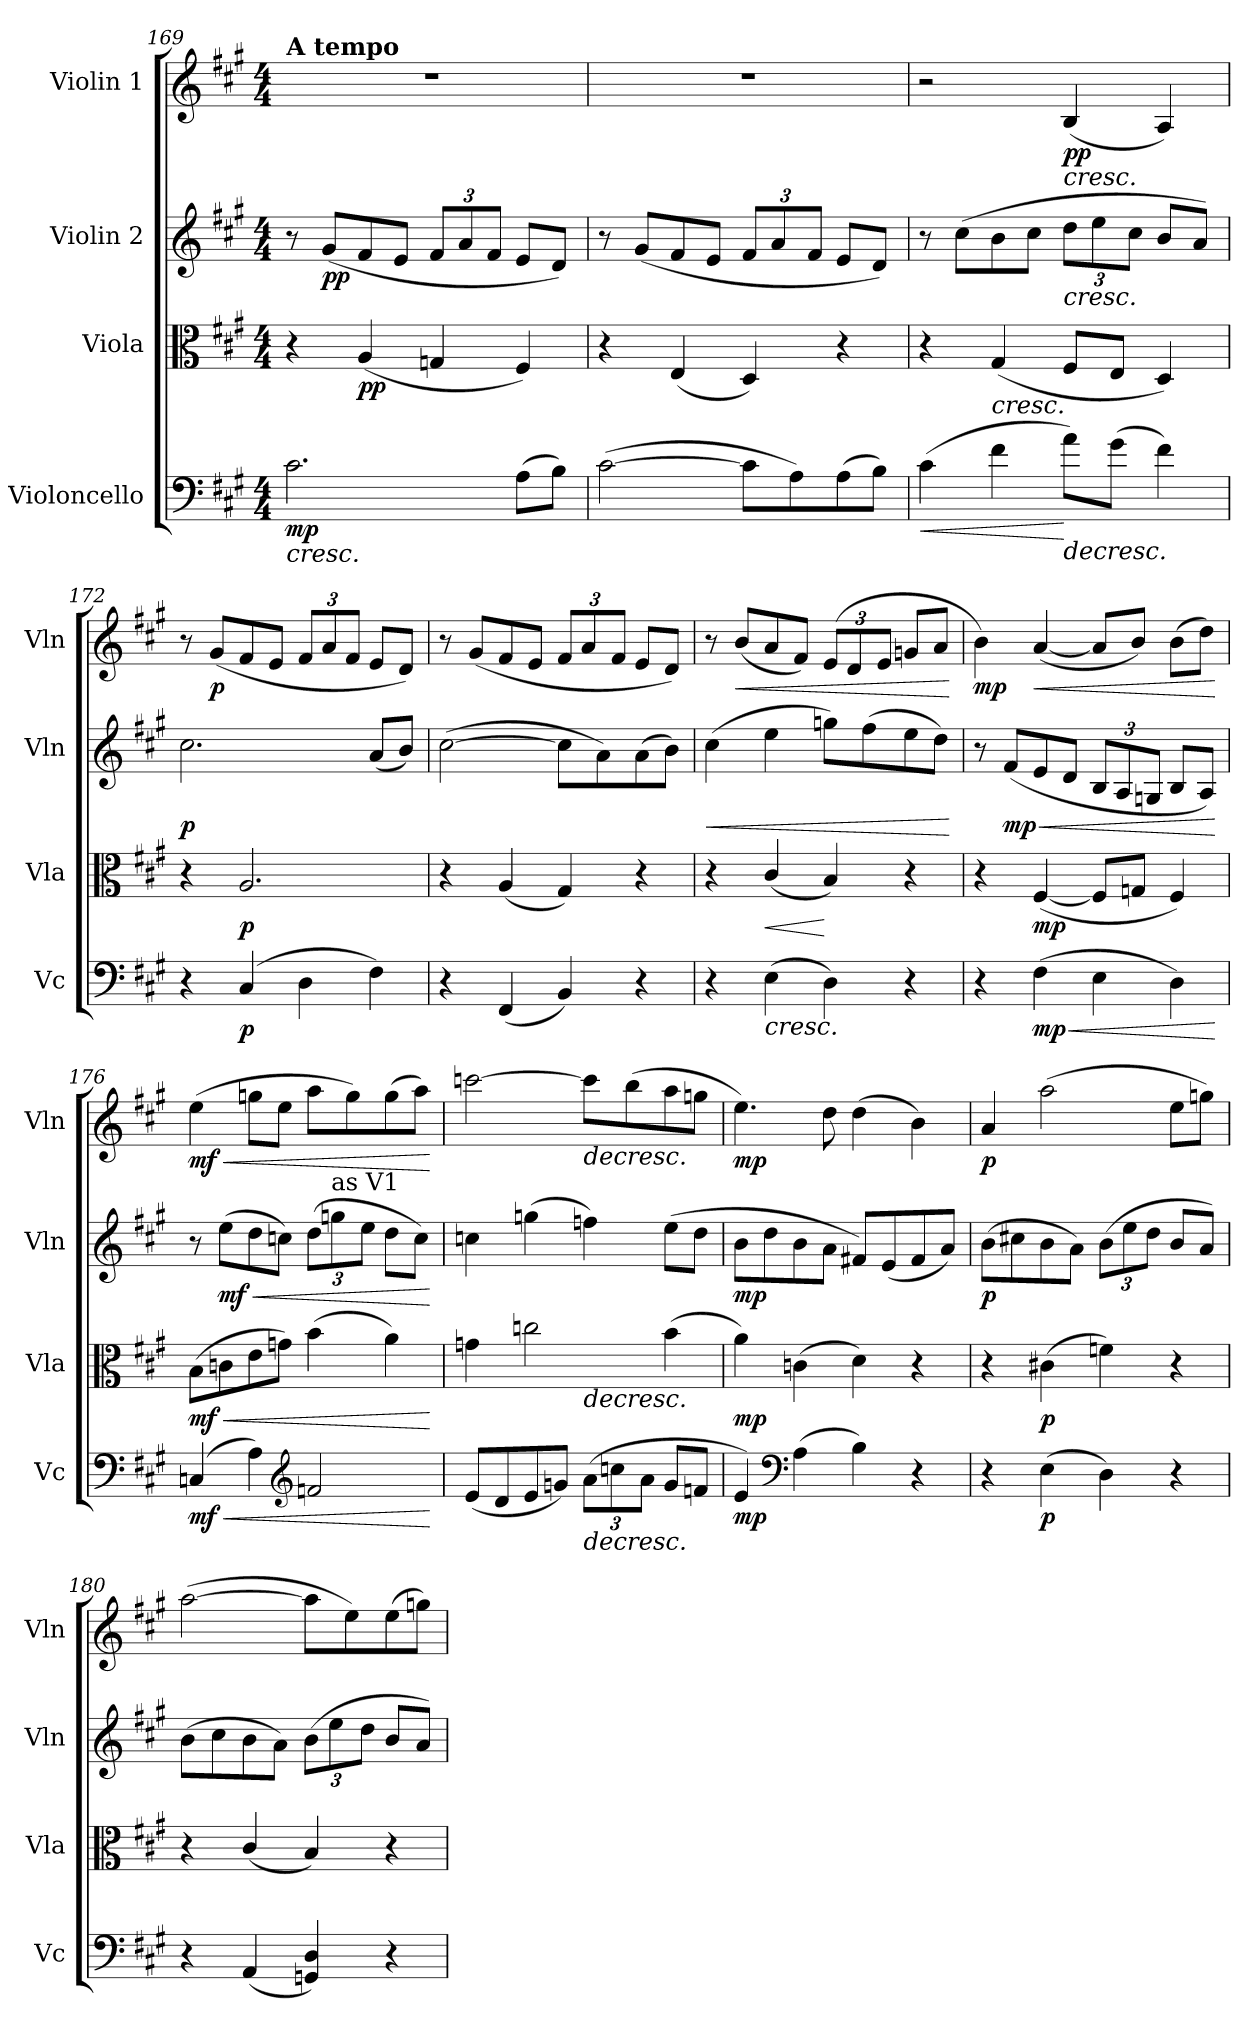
**kern	**dynam	**kern	**dynam	**kern	**dynam	**kern	**dynam
*part4	*part4	*part3	*part3	*part2	*part2	*part1	*part1
*staff4	*staff4	*staff3	*staff3	*staff2	*staff2	*staff1	*staff1
*I"Violoncello	*	*I"Viola	*	*I"Violin 2	*	*I"Violin 1	*
*I'Vc	*	*I'Vla	*	*I'Vln	*	*I'Vln	*
*clefF4	*	*clefC3	*	*clefG2	*	*clefG2	*
*k[f#c#g#]	*	*k[f#c#g#]	*	*k[f#c#g#]	*	*k[f#c#g#]	*
*M4/4	*	*M4/4	*	*M4/4	*	*M4/4	*
=169	=169	=169	=169	=169	=169	=169	=169
!	!	!	!	!	!	!LO:TX:a:B:t=A tempo	!
!	!LO:HP:b	!	!	!	!	!	!
!	!LO:DY:n=1:b	!	!	!	!	!	!
2.c#\	< mp	4r	.	8r	.	1r	.
!	!	!	!	!	!LO:DY:b	!	!
.	.	.	.	(<8g#/L	pp	.	.
!	!	!	!LO:DY:b	!	!	!	!
.	.	(<4A/	pp	8f#/	.	.	.
.	.	.	.	8e/J	.	.	.
*	*	*	*	*Xbrackettup	*	*	*
.	.	4Gn/	.	12f#/L	.	.	.
.	.	.	.	12a/	.	.	.
.	.	.	.	12f#/J	.	.	.
(>8A\L	.	4F#/)	.	8e/L	.	.	.
8B\J)	.	.	.	8d/J)	.	.	.
=170	=170	=170	=170	=170	=170	=170	=170
(>[2c#\	.	4r	.	8r	.	1r	.
.	.	.	.	(<8g#/L	.	.	.
.	.	(<4E/	.	8f#/	.	.	.
.	.	.	.	8e/J	.	.	.
8c#\L]	.	4D/)	.	12f#/L	.	.	.
.	.	.	.	12a/	.	.	.
8A\)	.	.	.	.	.	.	.
.	.	.	.	12f#/J	.	.	.
(>8A\	.	4r	.	8e/L	.	.	.
8B\J)	.	.	.	8d/J)	.	.	.
=171	=171	=171	=171	=171	=171	=171	=171
!	!LO:HP:b	!	!	!	!	!	!
(>4c#\	<	4r	.	8r	.	2r	.
.	.	.	.	(>8cc#\L	.	.	.
!	!	!	!LO:HP:b	!	!	!	!
4f#\	.	(<4G#/	<	8b\	.	.	.
.	.	.	.	8cc#\J	.	.	.
!	!LO:HP:n=1:b	!	!	!	!LO:HP:b	!	!LO:HP:b
!	!	!	!	!	!	!	!LO:DY:n=1:b
8a\L)	[ >	8F#/L	.	12dd\L	<	(<4B/	< pp
.	.	.	.	12ee\	.	.	.
(>8g#\J	.	8E/J	.	.	.	.	.
.	.	.	.	12cc#\J	.	.	.
4f#\)	.	4D/)	.	8b/L	.	4A/)	.
.	.	.	.	8a/J)	.	.	.
.	[	.	.	.	.	.	.
=172	=172	=172	=172	=172	=172	=172	=172
!	!	!	!	!	!LO:DY:b	!	!
4r	.	4r	.	2.cc#\	p	8r	.
!	!	!	!	!	!	!	!LO:DY:b
.	.	.	.	.	.	(<8g#/L	p
!	!LO:DY:b	!	!LO:DY:b	!	!	!	!
(>4C#/	p	2.A/	p	.	.	8f#/	.
.	.	.	.	.	.	8e/J	.
*	*	*	*	*	*	*Xbrackettup	*
4D\	.	.	.	.	.	12f#/L	.
.	.	.	.	.	.	12a/	.
.	.	.	.	.	.	12f#/J	.
4F#\)	.	.	.	(<8a/L	.	8e/L	.
.	.	.	.	8b/J)	.	8d/J)	.
=173	=173	=173	=173	=173	=173	=173	=173
4r	.	4r	.	(>[2cc#\	.	8r	.
.	.	.	.	.	.	(<8g#/L	.
(<4FF#/	.	(<4A/	.	.	.	8f#/	.
.	.	.	.	.	.	8e/J	.
4BB/)	.	4G#/)	.	8cc#\L]	.	12f#/L	.
.	.	.	.	.	.	12a/	.
.	.	.	.	8a\)	.	.	.
.	.	.	.	.	.	12f#/J	.
4r	.	4r	.	(>8a\	.	8e/L	.
.	.	.	.	8b\J)	.	8d/J)	.
=174	=174	=174	=174	=174	=174	=174	=174
!	!	!	!	!	!LO:HP:b	!	!
4r	.	4r	.	(>4cc#\	<	8r	.
!	!	!	!	!	!	!	!LO:HP:b
.	.	.	.	.	.	(<8b/L	<
!	!LO:HP:b	!	!LO:HP:b	!	!	!	!
(>4E\	<	(<4c#/	<	4ee\	.	8a/	.
.	.	.	.	.	.	8f#/J)	.
4D\)	]	4B/)	[	8ggn\L)	.	(<12e/L	.
.	.	.	.	.	.	12d/	.
.	.	.	.	(>8ff#\	.	.	.
.	.	.	.	.	.	12e/J	.
4r	.	4r	.	8ee\	.	8gn/L	.
.	.	.	.	8dd\J)	.	8a/J	.
.	.	.	.	.	[	.	[
=175	=175	=175	=175	=175	=175	=175	=175
!	!	!	!	!	!	!	!LO:DY:b
4r	.	4r	.	8r	.	4b\)	mp
!	!	!	!	!	!LO:HP:b	!	!
!	!	!	!	!	!LO:DY:n=1:b	!	!
.	.	.	.	(<8f#/L	< mp	.	.
!	!LO:HP:b	!	!	!	!	!	!LO:HP:b
!	!LO:DY:n=1:b	!	!LO:DY:b	!	!	!	!
(>4F#\	< mp	(<[4F#/	mp	8e/	.	(<[4a/	<
.	.	.	.	8d/J	.	.	.
4E\	.	8F#/L]	.	12B/L	.	8a/L]	.
.	.	.	.	12A/	.	.	.
.	.	8Gn/J	.	.	.	8b/J)	.
.	.	.	.	12Gn/J	.	.	.
4D\)	.	4F#/)	.	8B/L	.	(>8b\L	.
.	.	.	.	8A/J)	.	8dd\J)	.
.	[	.	.	.	[	.	[
=176	=176	=176	=176	=176	=176	=176	=176
!	!LO:HP:b	!	!LO:HP:b	!	!	!	!LO:HP:b
!	!LO:DY:n=1:b	!	!LO:DY:n=1:b	!	!	!	!LO:DY:n=1:b
(>4Cn/	< mf	(>8B\L	< mf	8r	.	(>4ee\	< mf
!	!	!	!	!	!LO:HP:b	!	!
!	!	!	!	!	!LO:DY:n=1:b	!	!
.	.	8cn\	.	(>8ee\L	< mf	.	.
4A\)	.	8e\	.	8dd\	.	8ggn\L	.
.	.	8gn\J)	.	8ccn\J)	.	8ee\J	.
*clefG2	*	*	*	*	*	*	*
2fn/	.	(>4b\	.	(>12dd\L	.	8aa\L	.
!	!	!	!	!LO:TX:a:t=as V1	!	!	!
.	.	.	.	12ggni\	.	.	.
.	.	.	.	.	.	8gg\)	.
.	.	.	.	12ee\J	.	.	.
.	.	4a\)	.	8dd\L	.	(>8gg\	.
.	.	.	.	8cc\J)	.	8aa\J)	.
.	[	.	[	.	[	.	[
=177	=177	=177	=177	=177	=177	=177	=177
*	*	*^	*	*	*	*	*
(<8e/L	.	4gn\	2ryy	.	4ccn\	.	[2cccn\	.
8d/	.	.	.	.	.	.	.	.
8e/	.	2ccn\	.	.	(>4ggn\	.	.	.
8gn/J)	.	.	.	.	.	.	.	.
*Xbrackettup	*	*	*	*	*	*	*	*
!	!LO:HP:b	!	!	!LO:HP:b	!	!	!	!LO:HP:b
(>12a\L	>	.	2ryy	>	4ffn\)	.	8ccc\L]	>
12ccn\	.	.	.	.	.	.	.	.
.	.	.	.	.	.	.	(>8bb\	.
12a\J	.	.	.	.	.	.	.	.
8g/L	.	(>4b\	.	.	(>8ee\L	.	8aa\	.
8fn/J	.	.	.	.	8dd\J	.	8ggn\J	[
*	*	*v	*v	*	*	*	*	*
.	[	.	[	.	[	.	.
=178	=178	=178	=178	=178	=178	=178	=178
!	!LO:DY:b	!	!LO:DY:b	!	!LO:DY:b	!	!LO:DY:b
4e/)	mp	4a\)	mp	8b\L	mp	4.ee\)	mp
.	.	.	.	8dd\	.	.	.
*clefF4	*	*	*	*	*	*	*
(>4A\	.	(>4cn\	.	8b\	.	.	.
.	.	.	.	8a\J	.	8dd\	.
4B\)	]	4d\)	]	8f#X/L)	.	(>4dd\	.
.	.	.	.	(<8e/	.	.	.
4r	.	4r	.	8f#/	.	4b\)	.
.	.	.	.	8a/J)	.	.	.
.	.	.	.	.	.	.	]
=179	=179	=179	=179	=179	=179	=179	=179
!	!	!	!	!	!LO:DY:b	!	!LO:DY:b
4r	.	4r	.	(>8b\L	p	4a/	p
.	.	.	.	8cc#X\	.	.	.
!	!LO:DY:b	!	!LO:DY:b	!	!	!	!
(>4E\	p	(>4c#X\	p	8b\	.	(>2aa\	.
.	.	.	.	8a\J)	.	.	.
4D\)	.	4fn\)	.	(>12b\L	.	.	.
.	.	.	.	12ee\	.	.	.
.	.	.	.	12dd\J	.	.	.
4r	.	4r	.	8b/L	.	8ee\L	.
.	.	.	.	8a/J)	.	8ggn\J)	.
=180	=180	=180	=180	=180	=180	=180	=180
4r	.	4r	.	(>8b\L	.	(>[2aa\	.
.	.	.	.	8cc#\	.	.	.
(<4AA/	.	(<4c#/	.	8b\	.	.	.
.	.	.	.	8a\J)	.	.	.
4GGn/ 4D/)	.	4B/)	.	(>12b\L	.	8aa\L]	.
.	.	.	.	12ee\	.	.	.
.	.	.	.	.	.	8ee\)	.
.	.	.	.	12dd\J	.	.	.
4r	.	4r	.	8b/L	.	(>8ee\	.
.	.	.	.	8a/J)	.	8ggn\J)	.
=	=	=	=	=	=	=	=
*-	*-	*-	*-	*-	*-	*-	*-
